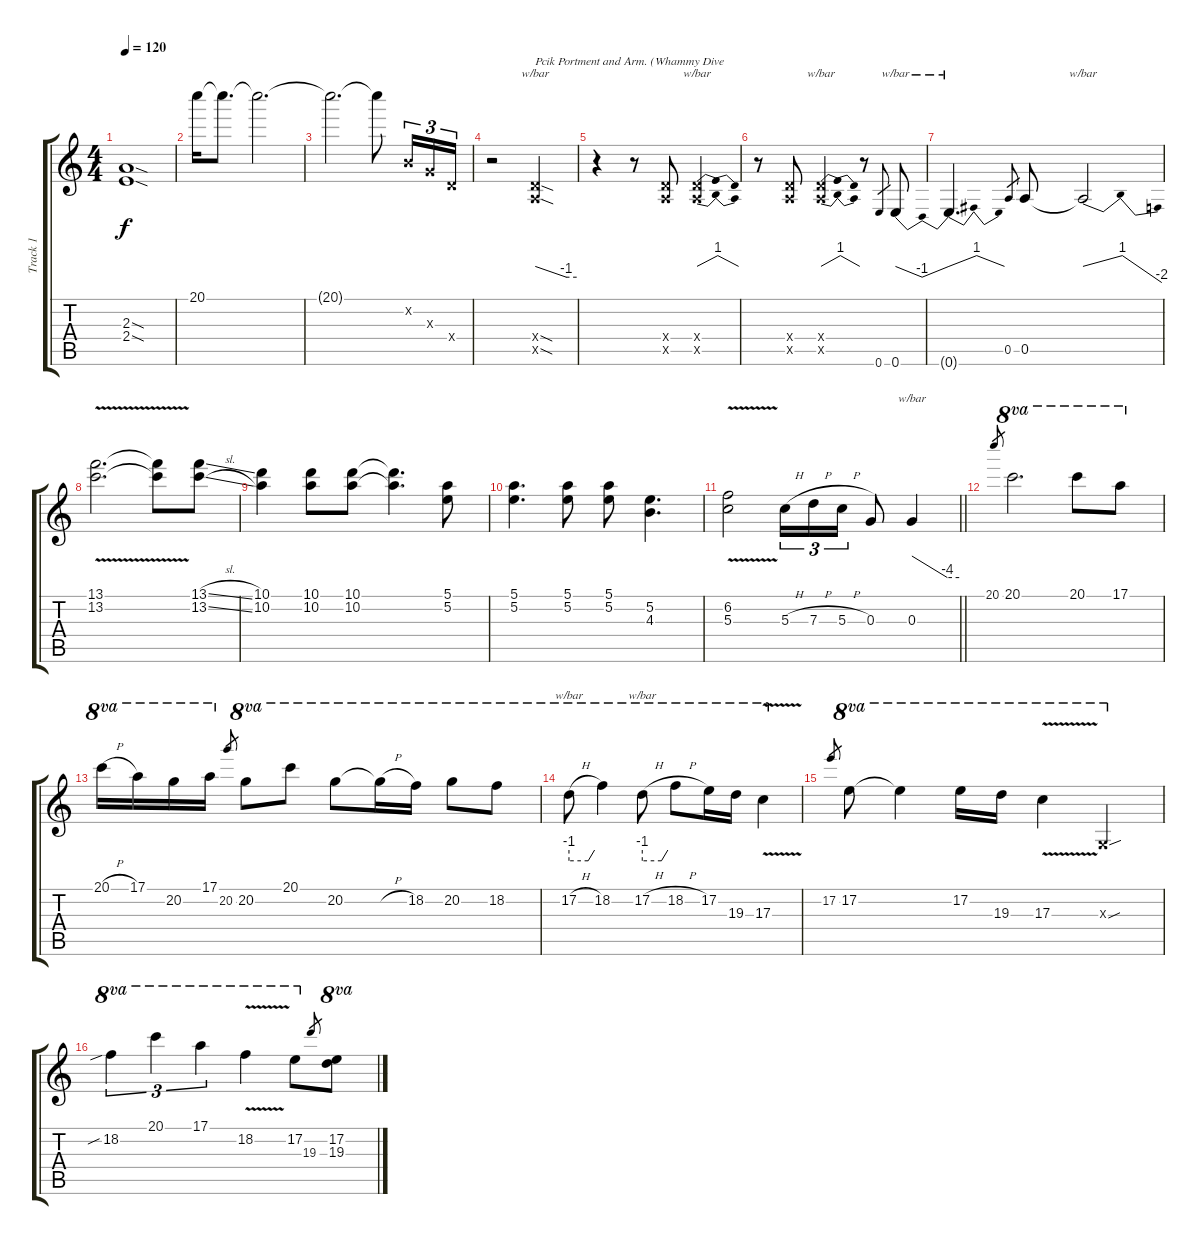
\track ("Track 1" "Track 1") {instrument distortionguitar}
\staff {score tabs}
\tuning (E4 B3 G3 D3 A2 E2) {hide}
\ts (4 4)
\tempo 120
\clef g2
\ks c
(2.3{sod t} 2.4{sod t}).1{dy f} |
20.1.16 20.1{t}.8{d} 20.1{t}.2{d} |
20.1{t}.2{d} 20.1{t}.8 0.2{x}.16{tu (3 2)} 0.3{x}.16{tu (3 2)} 0.4{x}.16{tu (3 2)} |
r.2 (0.4{sod x} 0.5{sod x}).2{tbe (custom default 0 0 45 -4 60 -4) txt "Pcik Portment and Arm. (Whammy Dive" volume 16 instrument distortionguitar} |
r.4 r.8 (0.4{x} 0.5{x}).8 (0.4{x} 0.5{x}).2{tbe (dip default 0 0 30 4 60 0)} |
r.8 (0.4{x} 0.5{x}).8 (0.4{x} 0.5{x}).2{tbe (dip default 0 0 30 4 60 0)} r.8 0.6.8{gr} 0.6.8{tbe (dip default 0 0 30 -4 60 0)} |
0.6{t}.4{d tbe (dip default 0 0 30 4 60 0)} 0.5.8{gr} 0.5.8 0.5{t}.2{tbe (dip default 0 0 30 4 60 -8)} |
(13.1{v} 13.2{v}).2{d} (13.1{t} 13.2{t}).8 (13.1{sl} 13.2{sl}).8 |
(10.1 10.2).4 (10.1 10.2).8 (10.1 10.2).8 (10.1{t} 10.2{t}).4{d} (5.1 5.2).8 |
(5.1 5.2).4{d} (5.1 5.2).8 (5.1 5.2).8 (5.2 4.3).4{d} |
\barLineRight lightlight
(6.2{v} 5.3{v}).2 5.3{h}.16{tu (3 2)} 7.3{h}.16{tu (3 2)} 5.3{h}.16{tu (3 2)} 0.3.8 0.3.4{tbe (custom default 0 0 45 -16 60 -16)} |
20.1.8{gr} 20.1.2{d ot 8va} 20.1.8{ot 8va} 17.1.8{ot 8va} |
20.1{h}.16{ot 8va} 17.1.16{ot 8va} 20.2.16{ot 8va} 17.1.16{ot 8va} 20.2.8{gr} 20.2.8{ot 8va} 20.1.8{ot 8va} 20.2.8{ot 8va} 20.2{h t}.16{ot 8va} 18.2.16{ot 8va} 20.2.8{ot 8va} 18.2.8{ot 8va} |
17.2{h}.8{tbe (custom default 0 -4 45 -4 60 0) ot 8va} 18.2.4{ot 8va} 17.2{h}.8{tbe (custom default 0 -4 45 -4 60 0) ot 8va} 18.2{h}.8{ot 8va} 17.2.16{ot 8va} 19.3.16{ot 8va} 17.3{v}.4{ot 8va} |
17.2.8{gr} 17.2.8{ot 8va} 17.2{t}.4{ot 8va} 17.2.16{ot 8va} 19.3.16{ot 8va} 17.3{v}.4{ot 8va} 0.3{sou x}.4{ot 8va} |
18.2{sib}.4{tu (3 2) ot 8va} 20.1.4{tu (3 2) ot 8va} 17.1.4{tu (3 2) ot 8va} 18.2{v}.4{ot 8va} 17.2.8{ot 8va} 19.3.8{gr} (17.2 19.3).8{ot 8va}
